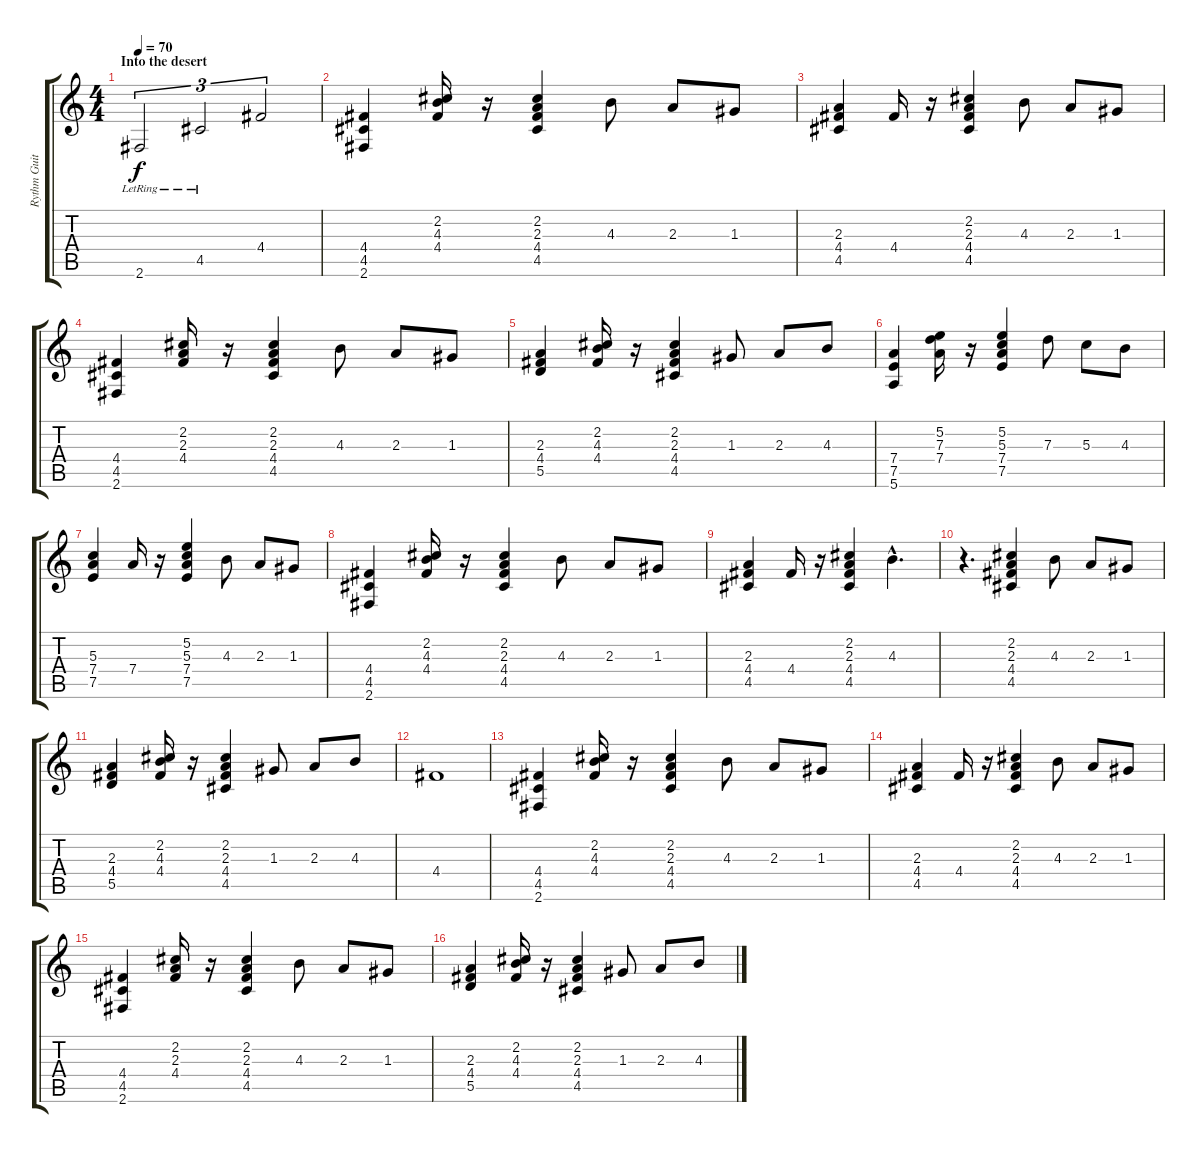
\track ("Rythm Guitar" "Rythm Guit") {instrument acousticguitarnylon}
\staff {score tabs}
\tuning (E4 B3 G3 D3 A2 E2) {hide}
\ts (4 4)
\section ("" "Into the desert")
\tempo 70
\clef g2
\ks c
2.6{lr}.2{tu (3 2) dy f instrument acousticguitarnylon} 4.5{lr}.2{tu (3 2)} 4.4.2{tu (3 2)} |
(4.4 4.5 2.6).4 (2.2 4.3 4.4).16 r.16 (2.2 2.3 4.4 4.5).4 4.3.8 2.3.8 1.3.8 |
(2.3 4.4 4.5).4 4.4.16 r.16 (2.2 2.3 4.4 4.5).4 4.3.8 2.3.8 1.3.8 |
(4.4 4.5 2.6).4 (2.2 2.3 4.4).16 r.16 (2.2 2.3 4.4 4.5).4 4.3.8 2.3.8 1.3.8 |
(2.3 4.4 5.5).4 (2.2 4.3 4.4).16 r.16 (2.2 2.3 4.4 4.5).4 1.3.8 2.3.8 4.3.8 |
(7.4 7.5 5.6).4 (5.2 7.3 7.4).16 r.16 (5.2 5.3 7.4 7.5).4 7.3.8 5.3.8 4.3.8 |
(5.3 7.4 7.5).4 7.4.16 r.16 (5.2 5.3 7.4 7.5).4 4.3.8 2.3.8 1.3.8 |
(4.4 4.5 2.6).4 (2.2 4.3 4.4).16 r.16 (2.2 2.3 4.4 4.5).4 4.3.8 2.3.8 1.3.8 |
(2.3 4.4 4.5).4 4.4.16 r.16 (2.2 2.3 4.4 4.5).4 4.3{hac}.4{d} |
r.4{d} (2.2 2.3 4.4 4.5).4 4.3.8 2.3.8 1.3.8 |
(2.3 4.4 5.5).4 (2.2 4.3 4.4).16 r.16 (2.2 2.3 4.4 4.5).4 1.3.8 2.3.8 4.3.8 |
4.4.1 |
(4.4 4.5 2.6).4 (2.2 4.3 4.4).16 r.16 (2.2 2.3 4.4 4.5).4 4.3.8 2.3.8 1.3.8 |
(2.3 4.4 4.5).4 4.4.16 r.16 (2.2 2.3 4.4 4.5).4 4.3.8 2.3.8 1.3.8 |
(4.4 4.5 2.6).4 (2.2 2.3 4.4).16 r.16 (2.2 2.3 4.4 4.5).4 4.3.8 2.3.8 1.3.8 |
(2.3 4.4 5.5).4 (2.2 4.3 4.4).16 r.16 (2.2 2.3 4.4 4.5).4 1.3.8 2.3.8 4.3.8
